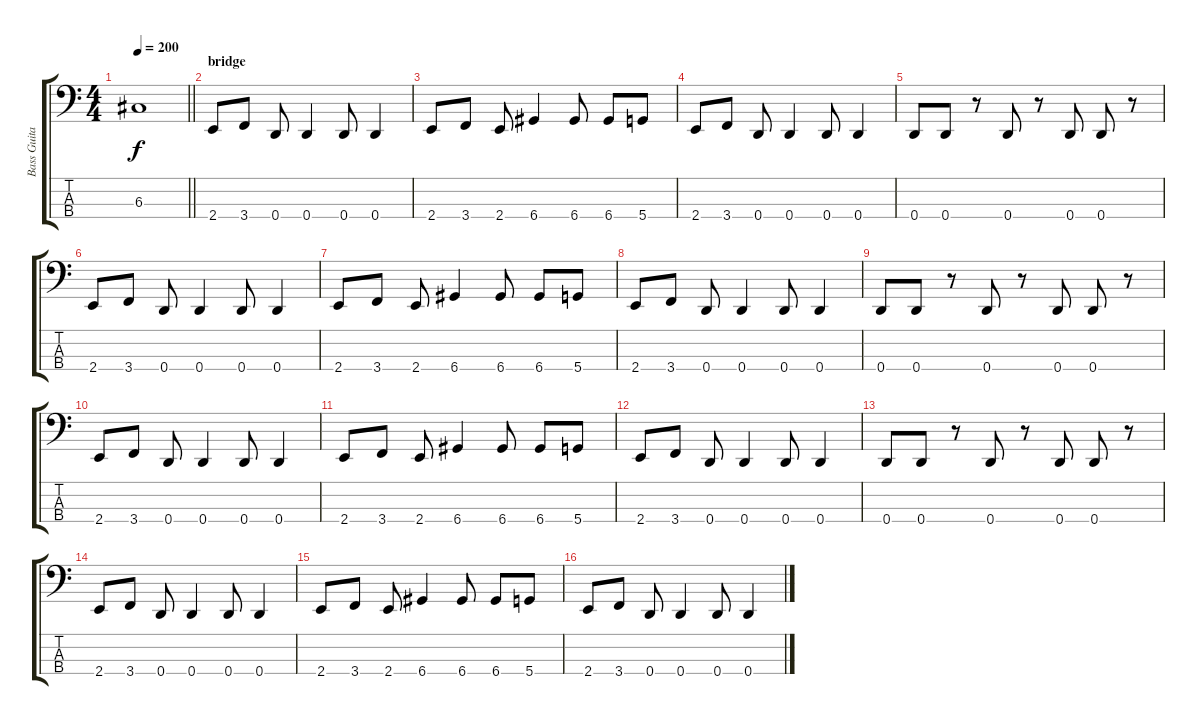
\track ("Bass Guitar" "Bass Guita") {instrument electricbassfinger}
\staff {score tabs}
\tuning (F2 C2 G1 D1) {hide}
\ts (4 4)
\tempo 200
\clef f4
\barLineRight lightlight
\ks c
6.3.1{dy f} |
\section ("" "bridge")
2.4.8 3.4.8 0.4.8 0.4.4 0.4.8 0.4.4 |
2.4.8 3.4.8 2.4.8 6.4.4 6.4.8 6.4.8 5.4.8 |
2.4.8 3.4.8 0.4.8 0.4.4 0.4.8 0.4.4 |
0.4.8 0.4.8 r.8 0.4.8 r.8 0.4.8 0.4.8 r.8 |
2.4.8 3.4.8 0.4.8 0.4.4 0.4.8 0.4.4 |
2.4.8 3.4.8 2.4.8 6.4.4 6.4.8 6.4.8 5.4.8 |
2.4.8 3.4.8 0.4.8 0.4.4 0.4.8 0.4.4 |
0.4.8 0.4.8 r.8 0.4.8 r.8 0.4.8 0.4.8 r.8 |
2.4.8 3.4.8 0.4.8 0.4.4 0.4.8 0.4.4 |
2.4.8 3.4.8 2.4.8 6.4.4 6.4.8 6.4.8 5.4.8 |
2.4.8 3.4.8 0.4.8 0.4.4 0.4.8 0.4.4 |
0.4.8 0.4.8 r.8 0.4.8 r.8 0.4.8 0.4.8 r.8 |
2.4.8 3.4.8 0.4.8 0.4.4 0.4.8 0.4.4 |
2.4.8 3.4.8 2.4.8 6.4.4 6.4.8 6.4.8 5.4.8 |
2.4.8 3.4.8 0.4.8 0.4.4 0.4.8 0.4.4
